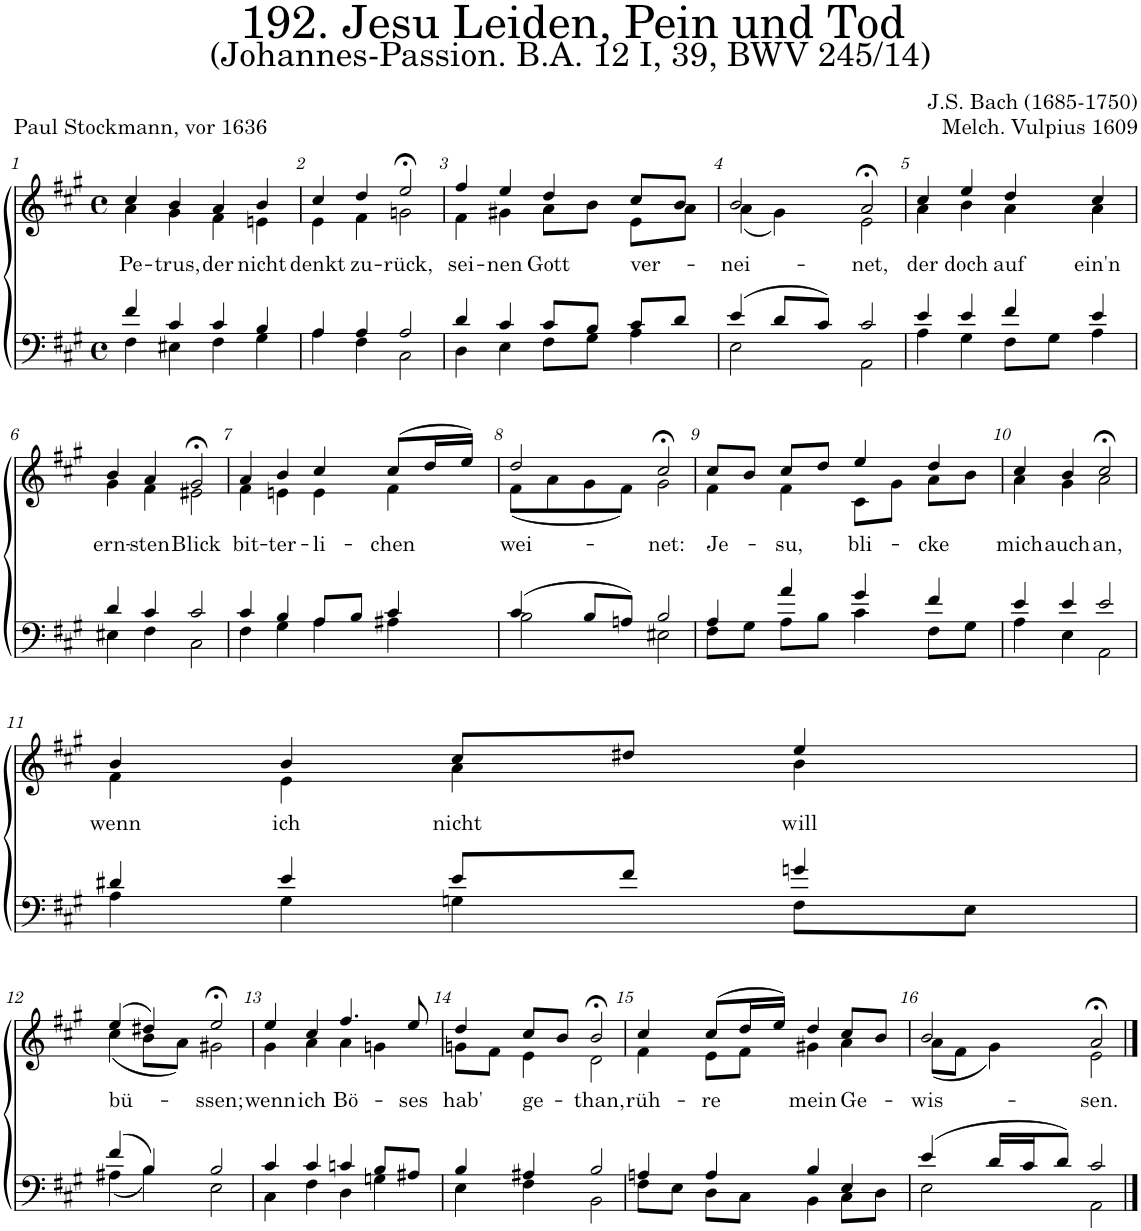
**kern	**kern	**text
*part2	*part1	*part1
*staff2	*staff1	*staff1
*I"Tenor/Bass	*I"Soprano/Alto	*
*clefF4	*clefG2	*
*k[f#c#g#]	*k[f#c#g#]	*
*M4/4	*M4/4	*
*met(c)	*met(c)	*
=1	=1	=1
*^	*	*
!	!	!	!LO:LY:b
*	*	*^	*
4f#/	4F#\	4cc#;</	4a\	Pe-
!	!	!	!	!LO:LY:b
4c#/	4E#X\	4b/	4g#\	-trus,
!	!	!	!	!LO:LY:b
4c#/	4F#\	4a;</	4f#\	der
!	!	!	!	!LO:LY:b
4B/	4G#\	4b/	4en\	nicht
=2	=2	=2	=2	=2
!	!	!	!	!LO:LY:b
4A/	4A\	4cc#;</	4e\	denkt
!	!	!	!	!LO:LY:b
4A/	4F#\	4dd/	4f#\	zu-
!	!	!	!	!LO:LY:b
2A/	2C#\	2ee;<,/	2gn\	-rück,
=3	=3	=3	=3	=3
!	!	!	!	!LO:LY:b
4d/	4D\	4ff#;</	4f#\	sei-
!	!	!	!	!LO:LY:b
4c#/	4E\	4ee/	4g#X\	-nen
!	!	!	!	!LO:LY:b
8c#/L	8F#\L	4dd;</	8a\L	Gott
8B/J	8G#\J	.	8b\J	.
!	!	!	!	!LO:LY:b
8c#/L	4A\	8cc#/L	8e\L	ver-
8d/J	.	8b/J	8a\J	.
=4	=4	=4	=4	=4
!	!	!	!	!LO:LY:b
(4e/	2E\	2b/	(4a;\	-nei-
8d;</L	.	.	4g#\)	.
8c#/J)	.	.	.	.
!	!	!	!	!LO:LY:b
2c#/	2AA\	2a;<,/	2e\	-net,
=5	=5	=5	=5	=5
!	!	!	!	!LO:LY:b
4e/	4A\	4cc#;</	4a\	der
!	!	!	!	!LO:LY:b
4e/	4G#\	4ee/	4b\	doch
!	!	!	!	!LO:LY:b
4f#/	8F#\L	4dd/	4a\	auf
.	8G#\J	.	.	.
!	!	!	!	!LO:LY:b
4e/	4A\	4cc#;</	4a\	ein'n
!!LO:LB:g=z	!!
=6	=6	=6	=6	=6
!	!	!	!	!LO:LY:b
4d/	4E#X\	4b;</	4g#\	ern-
!	!	!	!	!LO:LY:b
4c#/	4F#\	4a/	4f#\	-sten
!	!	!	!	!LO:LY:b
2c#/	2C#\	2g#;<,/	2e#X\	Blick
=7	=7	=7	=7	=7
!	!	!	!	!LO:LY:b
4c#/	4F#\	4a;</	4f#\	bit-
!	!	!	!	!LO:LY:b
4B/	4G#\	4b/	4en\	-ter-
!	!	!	!	!LO:LY:b
8A/L	4A\	4cc#/	4e\	-li-
8B/J	.	.	.	.
!	!	!	!	!LO:LY:b
4c#/	4A#X\	(8cc#/L	4f#\	-chen
.	.	16dd/L	.	.
.	.	16ee/JJ)	.	.
=8	=8	=8	=8	=8
!	!	!	!	!LO:LY:b
(4c#/	2B\	2dd;</	(8f#\L	wei-
.	.	.	8a\	.
8B/L	.	.	8g#\	.
8An/J)	.	.	8f#\J)	.
!	!	!	!	!LO:LY:b
2B/	2E#X\	2cc#;<,/	2g#\	net:
=9	=9	=9	=9	=9
!	!	!	!	!LO:LY:b
4A/	8F#\L	8cc#;</L	4f#\	Je-
.	8G#\J	8b/J	.	.
!	!	!	!	!LO:LY:b
4a/	8A\L	8cc#/L	4f#\	-su,
.	8B\J	8dd/J	.	.
!	!	!	!	!LO:LY:b
4g#/	4c#\	4ee;</	8c#\L	bli-
.	.	.	8g#\J	.
!	!	!	!	!LO:LY:b
4f#/	8F#\L	4dd/	8a\L	-cke
.	8G#\J	.	8b\J	.
=10	=10	=10	=10	=10
!	!	!	!	!LO:LY:b
4e/	4A\	4cc#;</	4a\	mich
!	!	!	!	!LO:LY:b
4e/	4E\	4b/	4g#\	auch
!	!	!	!	!LO:LY:b
2e/	2AA\	2cc#;<,/	2a\	an,
!!LO:LB:g=z	!!
=11	=11	=11	=11	=11
!	!	!	!	!LO:LY:b
4d#X/	4A\	4b;</	4f#\	wenn
!	!	!	!	!LO:LY:b
4e/	4G#\	4b/	4e\	ich
!	!	!	!	!LO:LY:b
8e/L	4Gn\	8cc#/L	4a\	nicht
8f#/J	.	8dd#X/J	.	.
!	!	!	!	!LO:LY:b
4gn/	8F#\L	4ee/	4b\	will
.	8E\J	.	.	.
!!LO:LB:g=z	!!
=12	=12	=12	=12	=12
!	!	!	!	!LO:LY:b
(4f#/	(4A#X\	(4ee;</	(4cc#\	bü-
4B/)	4B\)	4dd#X/)	8b\L	.
.	.	.	8a\J)	.
!	!	!	!	!LO:LY:b
2B/	2E\	2ee;<,/	2g#X\	-ssen;
=13	=13	=13	=13	=13
!	!	!	!	!LO:LY:b
4c#/	4C#\	4ee;</	4g#\	wenn
!	!	!	!	!LO:LY:b
4c#/	4F#\	4cc#/	4a\	ich
!	!	!	!	!LO:LY:b
4cn/	4D\	4.ff#;</	4a\	Bö-
8B/L	4Gn\	.	4gn\	.
!	!	!	!	!LO:LY:b
8A#X/J	.	8ee/	.	-ses
=14	=14	=14	=14	=14
!	!	!	!	!LO:LY:b
4B/	4E\	4dd;</	8gn\L	hab'
.	.	.	8f#\J	.
!	!	!	!	!LO:LY:b
4A#X/	4F#\	8cc#/L	4e\	ge-
.	.	8b/J	.	.
!	!	!	!	!LO:LY:b
2B/	2BB\	2b;<,/	2d\	-than,
=15	=15	=15	=15	=15
!	!	!	!	!LO:LY:b
4An/	8F#\L	4cc#;</	4f#\	rüh-
.	8E\J	.	.	.
!	!	!	!	!LO:LY:b
4A/	8D\L	(8cc#;</L	8e\L	-re
.	8C#\J	16dd/L	8f#\J	.
.	.	16ee/JJ)	.	.
!	!	!	!	!LO:LY:b
4B/	4BB\	4dd;</	4g#X\	mein
!	!	!	!	!LO:LY:b
4E/	8C#\L	8cc#/L	4a\	Ge-
.	8D\J	8b/J	.	.
=16	=16	=16	=16	=16
!	!	!	!	!LO:LY:b
(4e/	2E\	2b;</	(8a\L	-wis-
.	.	.	8f#\J	.
16d;</LL	.	.	4g#\)	.
16c#/J	.	.	.	.
8d;</J)	.	.	.	.
!	!	!	!	!LO:LY:b
2c#/	2AA\	2a;</	2e\	-sen.
*v	*v	*	*	*
*	*v	*v	*
==	==	==
*-	*-	*-
